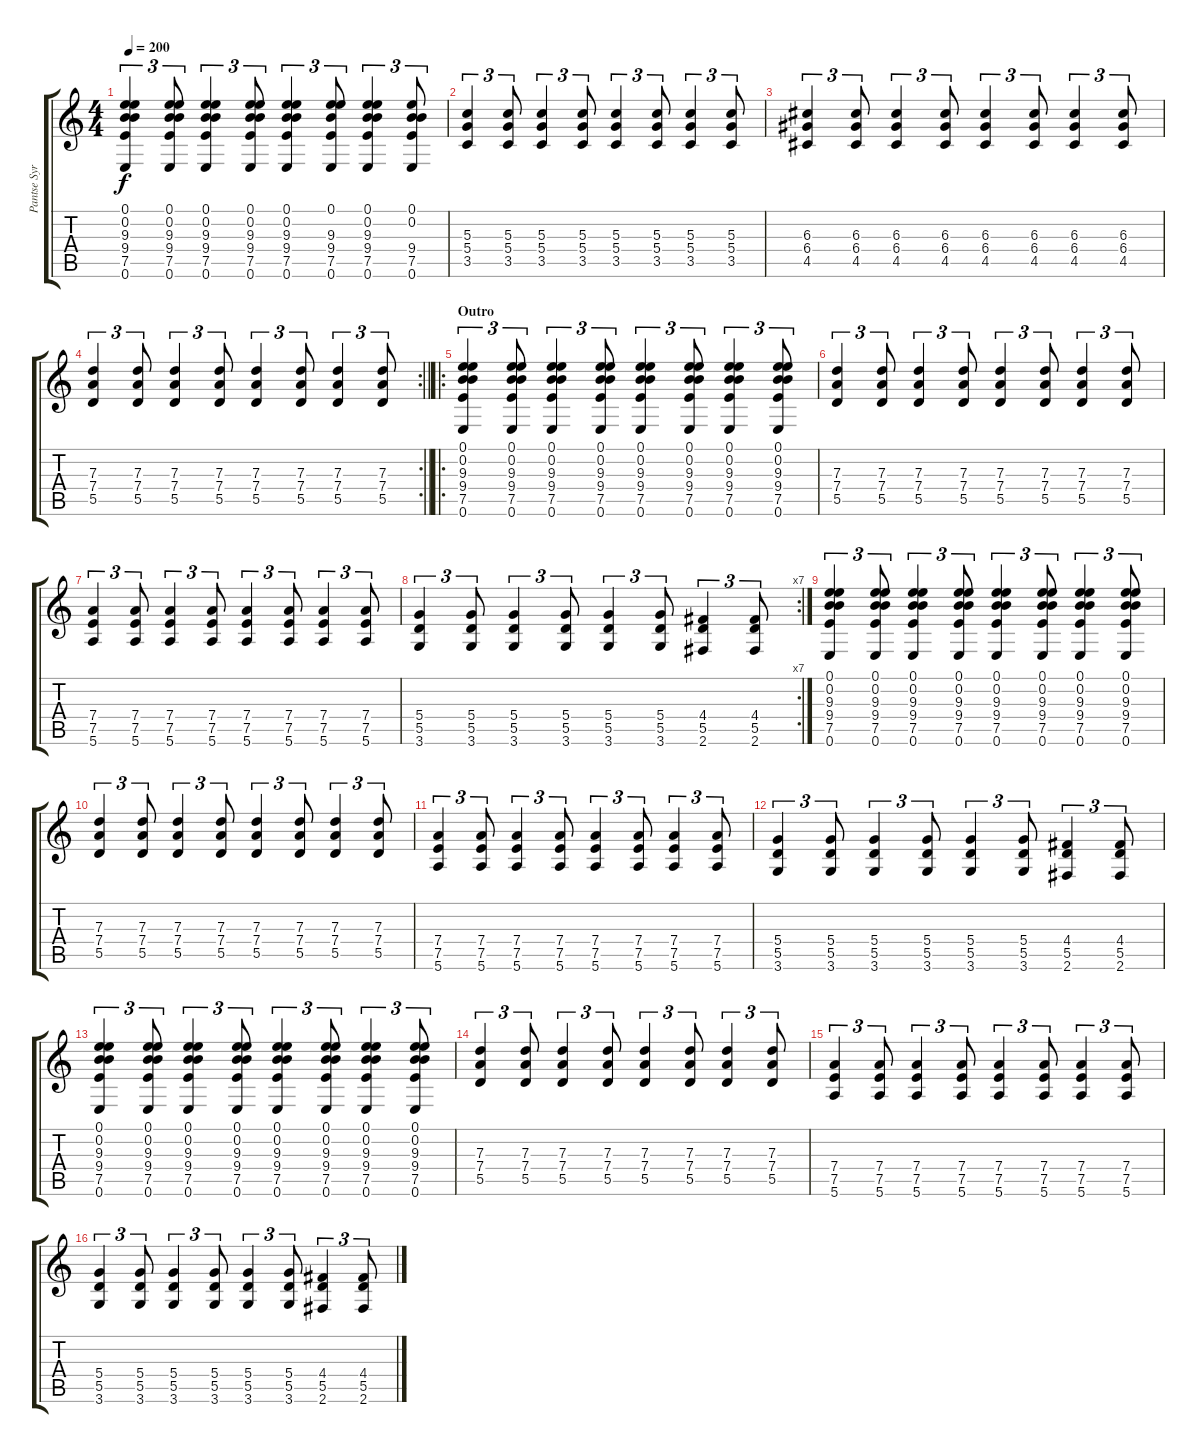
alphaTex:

\track ("Pantse Syrjä" "Pantse Syr") {instrument overdrivenguitar}
\staff {score tabs}
\tuning (E4 B3 G3 D3 A2 E2) {hide}
\ts (4 4)
\tempo 200
\clef g2
\ks c
(0.1 0.2 9.3 9.4 7.5 0.6).4{tu (3 2) dy f} (0.1 0.2 9.3 9.4 7.5 0.6).8{tu (3 2)} (0.1 0.2 9.3 9.4 7.5 0.6).4{tu (3 2)} (0.1 0.2 9.3 9.4 7.5 0.6).8{tu (3 2)} (0.1 0.2 9.3 9.4 7.5 0.6).4{tu (3 2)} (0.1 9.3 9.4 7.5 0.6).8{tu (3 2)} (0.1 0.2 9.3 9.4 7.5 0.6).4{tu (3 2)} (0.1 0.2 9.4 7.5 0.6).8{tu (3 2)} |
(5.3 5.4 3.5).4{tu (3 2)} (5.3 5.4 3.5).8{tu (3 2)} (5.3 5.4 3.5).4{tu (3 2)} (5.3 5.4 3.5).8{tu (3 2)} (5.3 5.4 3.5).4{tu (3 2)} (5.3 5.4 3.5).8{tu (3 2)} (5.3 5.4 3.5).4{tu (3 2)} (5.3 5.4 3.5).8{tu (3 2)} |
(6.3 6.4 4.5).4{tu (3 2)} (6.3 6.4 4.5).8{tu (3 2)} (6.3 6.4 4.5).4{tu (3 2)} (6.3 6.4 4.5).8{tu (3 2)} (6.3 6.4 4.5).4{tu (3 2)} (6.3 6.4 4.5).8{tu (3 2)} (6.3 6.4 4.5).4{tu (3 2)} (6.3 6.4 4.5).8{tu (3 2)} |
\rc 2
\barLineRight lightlight
(7.3 7.4 5.5).4{tu (3 2)} (7.3 7.4 5.5).8{tu (3 2)} (7.3 7.4 5.5).4{tu (3 2)} (7.3 7.4 5.5).8{tu (3 2)} (7.3 7.4 5.5).4{tu (3 2)} (7.3 7.4 5.5).8{tu (3 2)} (7.3 7.4 5.5).4{tu (3 2)} (7.3 7.4 5.5).8{tu (3 2)} |
\ro
\section ("" "Outro")
(0.1 0.2 9.3 9.4 7.5 0.6).4{tu (3 2)} (0.1 0.2 9.3 9.4 7.5 0.6).8{tu (3 2)} (0.1 0.2 9.3 9.4 7.5 0.6).4{tu (3 2)} (0.1 0.2 9.3 9.4 7.5 0.6).8{tu (3 2)} (0.1 0.2 9.3 9.4 7.5 0.6).4{tu (3 2)} (0.1 0.2 9.3 9.4 7.5 0.6).8{tu (3 2)} (0.1 0.2 9.3 9.4 7.5 0.6).4{tu (3 2)} (0.1 0.2 9.3 9.4 7.5 0.6).8{tu (3 2)} |
(7.3 7.4 5.5).4{tu (3 2)} (7.3 7.4 5.5).8{tu (3 2)} (7.3 7.4 5.5).4{tu (3 2)} (7.3 7.4 5.5).8{tu (3 2)} (7.3 7.4 5.5).4{tu (3 2)} (7.3 7.4 5.5).8{tu (3 2)} (7.3 7.4 5.5).4{tu (3 2)} (7.3 7.4 5.5).8{tu (3 2)} |
(7.4 7.5 5.6).4{tu (3 2)} (7.4 7.5 5.6).8{tu (3 2)} (7.4 7.5 5.6).4{tu (3 2)} (7.4 7.5 5.6).8{tu (3 2)} (7.4 7.5 5.6).4{tu (3 2)} (7.4 7.5 5.6).8{tu (3 2)} (7.4 7.5 5.6).4{tu (3 2)} (7.4 7.5 5.6).8{tu (3 2)} |
\rc 7
(5.4 5.5 3.6).4{tu (3 2)} (5.4 5.5 3.6).8{tu (3 2)} (5.4 5.5 3.6).4{tu (3 2)} (5.4 5.5 3.6).8{tu (3 2)} (5.4 5.5 3.6).4{tu (3 2)} (5.4 5.5 3.6).8{tu (3 2)} (4.4 5.5 2.6).4{tu (3 2)} (4.4 5.5 2.6).8{tu (3 2)} |
(0.1 0.2 9.3 9.4 7.5 0.6).4{tu (3 2)} (0.1 0.2 9.3 9.4 7.5 0.6).8{tu (3 2)} (0.1 0.2 9.3 9.4 7.5 0.6).4{tu (3 2)} (0.1 0.2 9.3 9.4 7.5 0.6).8{tu (3 2)} (0.1 0.2 9.3 9.4 7.5 0.6).4{tu (3 2)} (0.1 0.2 9.3 9.4 7.5 0.6).8{tu (3 2)} (0.1 0.2 9.3 9.4 7.5 0.6).4{tu (3 2)} (0.1 0.2 9.3 9.4 7.5 0.6).8{tu (3 2)} |
(7.3 7.4 5.5).4{tu (3 2)} (7.3 7.4 5.5).8{tu (3 2)} (7.3 7.4 5.5).4{tu (3 2)} (7.3 7.4 5.5).8{tu (3 2)} (7.3 7.4 5.5).4{tu (3 2)} (7.3 7.4 5.5).8{tu (3 2)} (7.3 7.4 5.5).4{tu (3 2)} (7.3 7.4 5.5).8{tu (3 2)} |
(7.4 7.5 5.6).4{tu (3 2)} (7.4 7.5 5.6).8{tu (3 2)} (7.4 7.5 5.6).4{tu (3 2)} (7.4 7.5 5.6).8{tu (3 2)} (7.4 7.5 5.6).4{tu (3 2)} (7.4 7.5 5.6).8{tu (3 2)} (7.4 7.5 5.6).4{tu (3 2)} (7.4 7.5 5.6).8{tu (3 2)} |
(5.4 5.5 3.6).4{tu (3 2)} (5.4 5.5 3.6).8{tu (3 2)} (5.4 5.5 3.6).4{tu (3 2)} (5.4 5.5 3.6).8{tu (3 2)} (5.4 5.5 3.6).4{tu (3 2)} (5.4 5.5 3.6).8{tu (3 2)} (4.4 5.5 2.6).4{tu (3 2)} (4.4 5.5 2.6).8{tu (3 2)} |
(0.1 0.2 9.3 9.4 7.5 0.6).4{tu (3 2)} (0.1 0.2 9.3 9.4 7.5 0.6).8{tu (3 2)} (0.1 0.2 9.3 9.4 7.5 0.6).4{tu (3 2)} (0.1 0.2 9.3 9.4 7.5 0.6).8{tu (3 2)} (0.1 0.2 9.3 9.4 7.5 0.6).4{tu (3 2)} (0.1 0.2 9.3 9.4 7.5 0.6).8{tu (3 2)} (0.1 0.2 9.3 9.4 7.5 0.6).4{tu (3 2)} (0.1 0.2 9.3 9.4 7.5 0.6).8{tu (3 2)} |
(7.3 7.4 5.5).4{tu (3 2)} (7.3 7.4 5.5).8{tu (3 2)} (7.3 7.4 5.5).4{tu (3 2)} (7.3 7.4 5.5).8{tu (3 2)} (7.3 7.4 5.5).4{tu (3 2)} (7.3 7.4 5.5).8{tu (3 2)} (7.3 7.4 5.5).4{tu (3 2)} (7.3 7.4 5.5).8{tu (3 2)} |
(7.4 7.5 5.6).4{tu (3 2)} (7.4 7.5 5.6).8{tu (3 2)} (7.4 7.5 5.6).4{tu (3 2)} (7.4 7.5 5.6).8{tu (3 2)} (7.4 7.5 5.6).4{tu (3 2)} (7.4 7.5 5.6).8{tu (3 2)} (7.4 7.5 5.6).4{tu (3 2)} (7.4 7.5 5.6).8{tu (3 2)} |
(5.4 5.5 3.6).4{tu (3 2)} (5.4 5.5 3.6).8{tu (3 2)} (5.4 5.5 3.6).4{tu (3 2)} (5.4 5.5 3.6).8{tu (3 2)} (5.4 5.5 3.6).4{tu (3 2)} (5.4 5.5 3.6).8{tu (3 2)} (4.4 5.5 2.6).4{tu (3 2)} (4.4 5.5 2.6).8{tu (3 2)}
